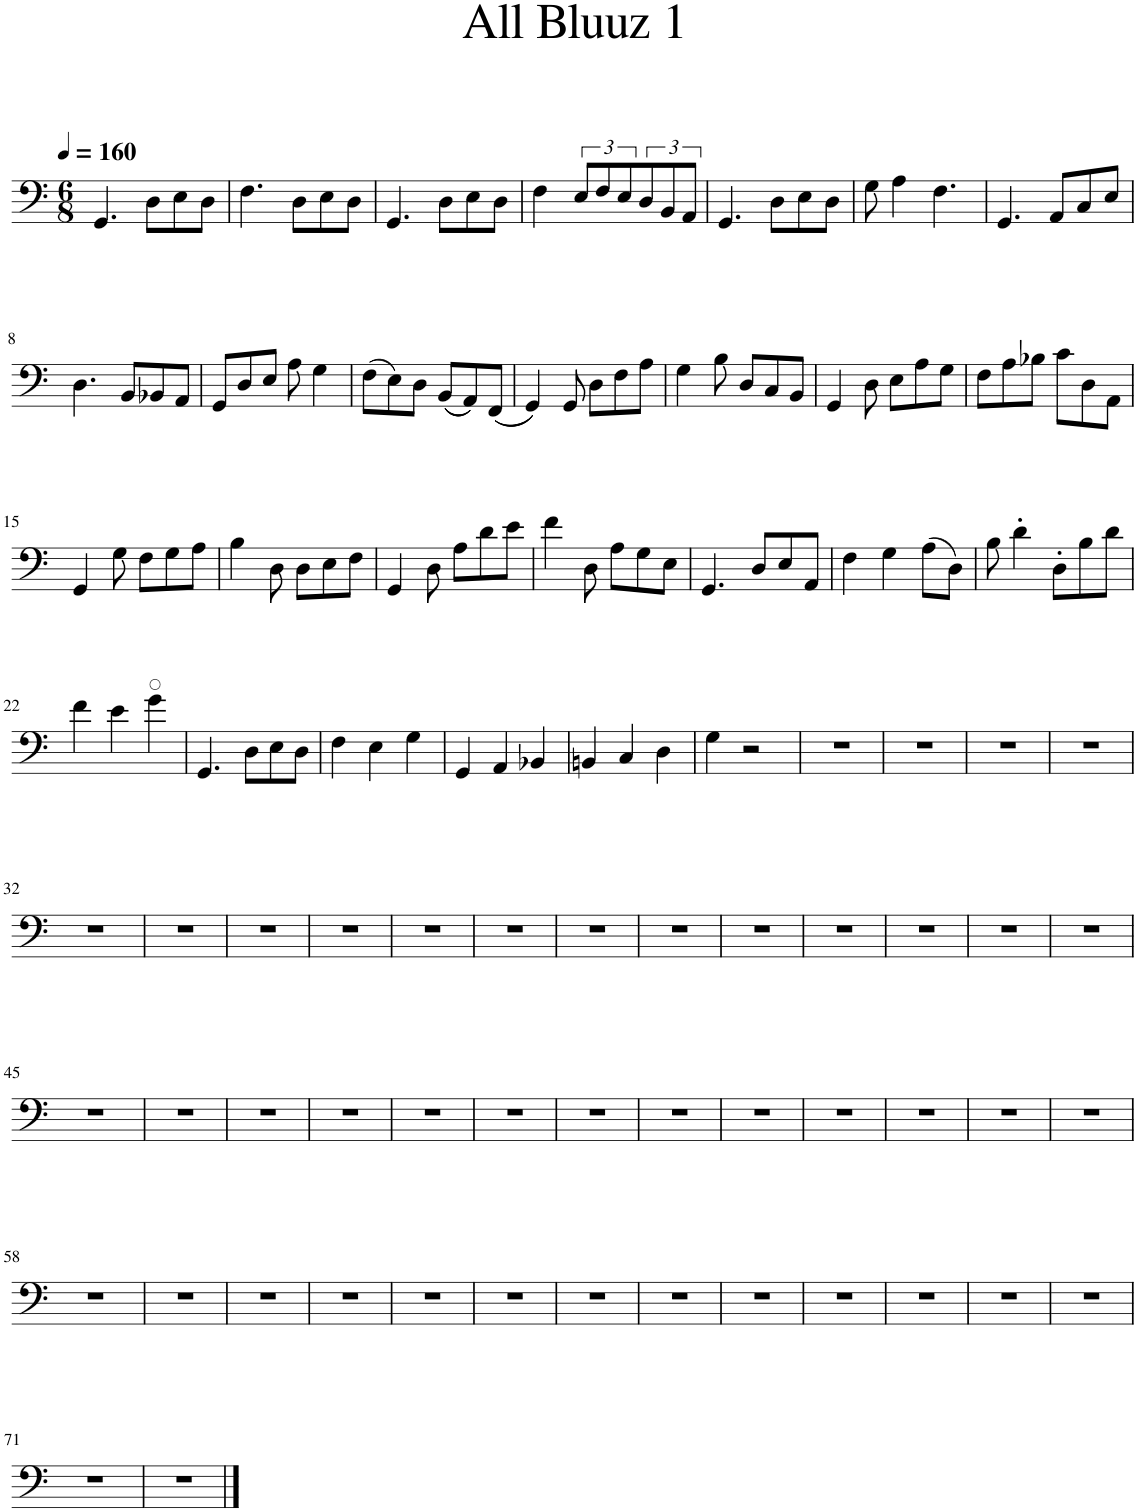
**kern
*part1
*staff1
*I"Piano
*I'Pno.
*clefF4
*k[]
*M6/8
*MM160
=1
4.GG/
8D\L
8E\
8D\J
=2
4.F\
8D\L
8E\
8D\J
=3
4.GG/
8D\L
8E\
8D\J
=4
4F\
12E/L
12F/
12E/
12D/
12BB/
12AA/J
=5
4.GG/
8D\L
8E\
8D\J
=6
8G\
4A\
4.F\
=7
4.GG/
8AA/L
8C/
8E/J
!!LO:LB:g=z
=8
4.D\
8BB/L
8BB-X/
8AA/J
=9
8GG/L
8D/
8E/J
8A\
4G\
=10
(8F\L
8E\)
8D\J
((8BB/L
8AA/))
((8FF/J
=11
4GG/))
8GG/
8D\L
8F\
8A\J
=12
4G\
8B\
8D/L
8C/
8BB/J
=13
4GG/
8D\
8E\L
8A\
8G\J
=14
8F\L
8A\
8B-X\J
8c\L
8D\
8AA\J
!!LO:LB:g=z
=15
4GG/
8G\
8F\L
8G\
8A\J
=16
4B\
8D\
8D\L
8E\
8F\J
=17
4GG/
8D\
8A\L
8d\
8e\J
=18
4f\
8D\
8A\L
8G\
8E\J
=19
4.GG/
8D/L
8E/
8AA/J
=20
4F\
4G\
(8A\L
8D\J)
=21
8B\
4d'\
8D'\L
8B\
8d\J
!!LO:LB:g=z
=22
4f\
4e\
4g\
=23
4.GG/
8D\L
8E\
8D\J
=24
4F\
4E\
4G\
=25
4GG/
4AA/
4BB-X/
=26
4BBn/
4C/
4D\
=27
4G\
2r
=28
2.r
=29
2.r
=30
2.r
=31
2.r
!!LO:LB:g=z
=32
2.r
=33
2.r
=34
2.r
=35
2.r
=36
2.r
=37
2.r
=38
2.r
=39
2.r
=40
2.r
=41
2.r
=42
2.r
=43
2.r
=44
2.r
!!LO:LB:g=z
=45
2.r
=46
2.r
=47
2.r
=48
2.r
=49
2.r
=50
2.r
=51
2.r
=52
2.r
=53
2.r
=54
2.r
=55
2.r
=56
2.r
=57
2.r
!!LO:LB:g=z
=58
2.r
=59
2.r
=60
2.r
=61
2.r
=62
2.r
=63
2.r
=64
2.r
=65
2.r
=66
2.r
=67
2.r
=68
2.r
=69
2.r
=70
2.r
!!LO:LB:g=z
=71
2.r
=72
2.r
==
*-
